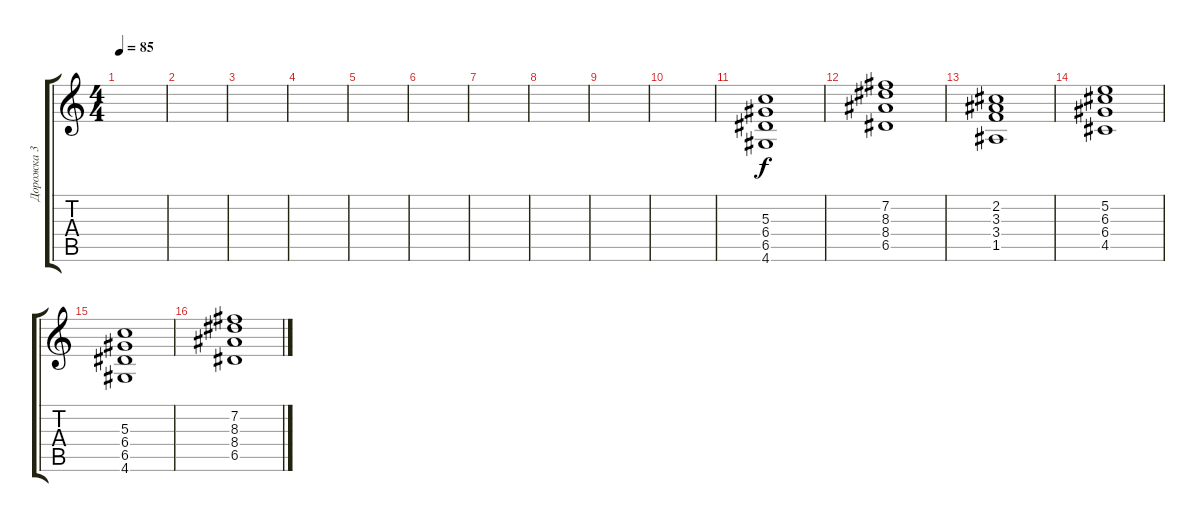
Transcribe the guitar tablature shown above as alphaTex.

\track ("Дорожка 3" "Дорожка 3") {instrument acousticguitarsteel}
\staff {score tabs}
\tuning (E4 B3 G3 D3 A2 E2) {hide}
\ts (4 4)
\tempo 85
\clef g2
\ks c
|
|
|
|
|
|
|
|
|
|
(5.3 6.4 6.5 4.6).1 |
(7.2 8.3 8.4 6.5).1 |
(2.2 3.3 3.4 1.5).1 |
(5.2 6.3 6.4 4.5).1 |
(5.3 6.4 6.5 4.6).1 |
(7.2 8.3 8.4 6.5).1
